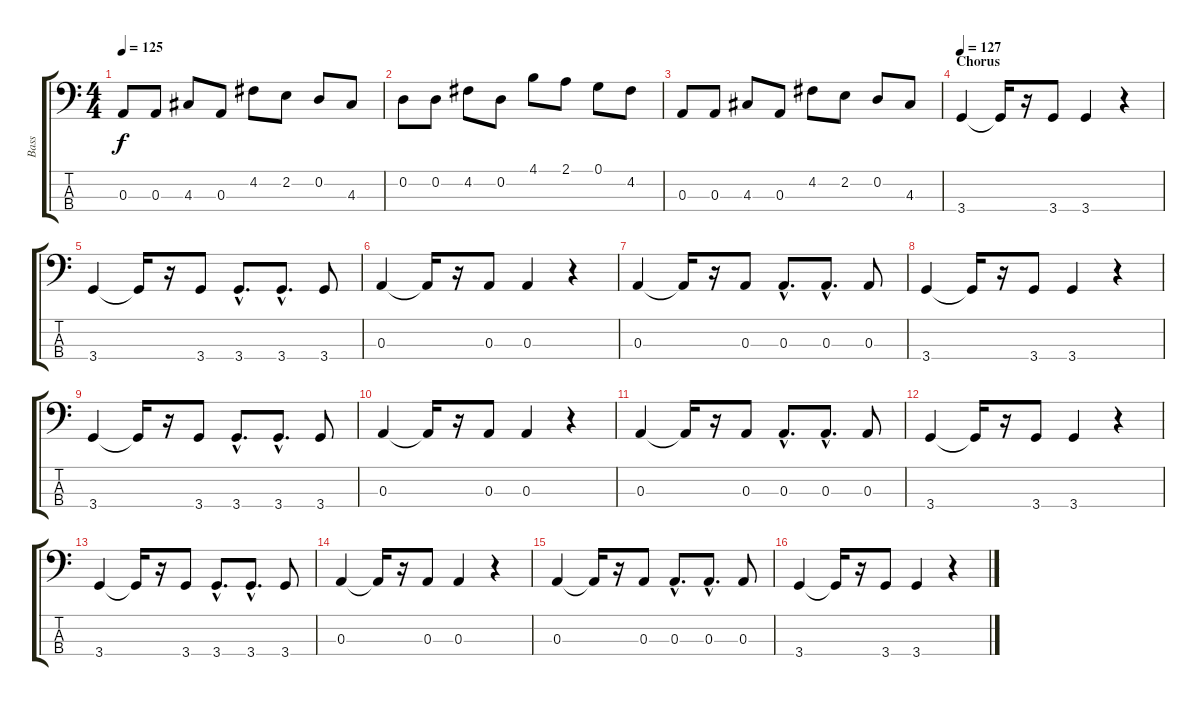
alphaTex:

\track ("Bass" "Bass") {instrument electricbassfinger}
\staff {score tabs}
\tuning (G2 D2 A1 E1) {hide}
\ts (4 4)
\tempo 125
\clef f4
\ks c
0.3.8{dy f} 0.3.8 4.3.8 0.3.8 4.2.8 2.2.8 0.2.8 4.3.8 |
0.2.8 0.2.8 4.2.8 0.2.8 4.1.8 2.1.8 0.1.8 4.2.8 |
0.3.8 0.3.8 4.3.8 0.3.8 4.2.8 2.2.8 0.2.8 4.3.8 |
\section ("" "Chorus")
\tempo 127
3.4.4 3.4{t}.16 r.16 3.4.8 3.4.4 r.4 |
3.4.4 3.4{t}.16 r.16 3.4.8 3.4{hac}.8{d} 3.4{hac}.8{d} 3.4.8 |
0.3.4 0.3{t}.16 r.16 0.3.8 0.3.4 r.4 |
0.3.4 0.3{t}.16 r.16 0.3.8 0.3{hac}.8{d} 0.3{hac}.8{d} 0.3.8 |
3.4.4 3.4{t}.16 r.16 3.4.8 3.4.4 r.4 |
3.4.4 3.4{t}.16 r.16 3.4.8 3.4{hac}.8{d} 3.4{hac}.8{d} 3.4.8 |
0.3.4 0.3{t}.16 r.16 0.3.8 0.3.4 r.4 |
0.3.4 0.3{t}.16 r.16 0.3.8 0.3{hac}.8{d} 0.3{hac}.8{d} 0.3.8 |
3.4.4 3.4{t}.16 r.16 3.4.8 3.4.4 r.4 |
3.4.4 3.4{t}.16 r.16 3.4.8 3.4{hac}.8{d} 3.4{hac}.8{d} 3.4.8 |
0.3.4 0.3{t}.16 r.16 0.3.8 0.3.4 r.4 |
0.3.4 0.3{t}.16 r.16 0.3.8 0.3{hac}.8{d} 0.3{hac}.8{d} 0.3.8 |
3.4.4 3.4{t}.16 r.16 3.4.8 3.4.4 r.4
